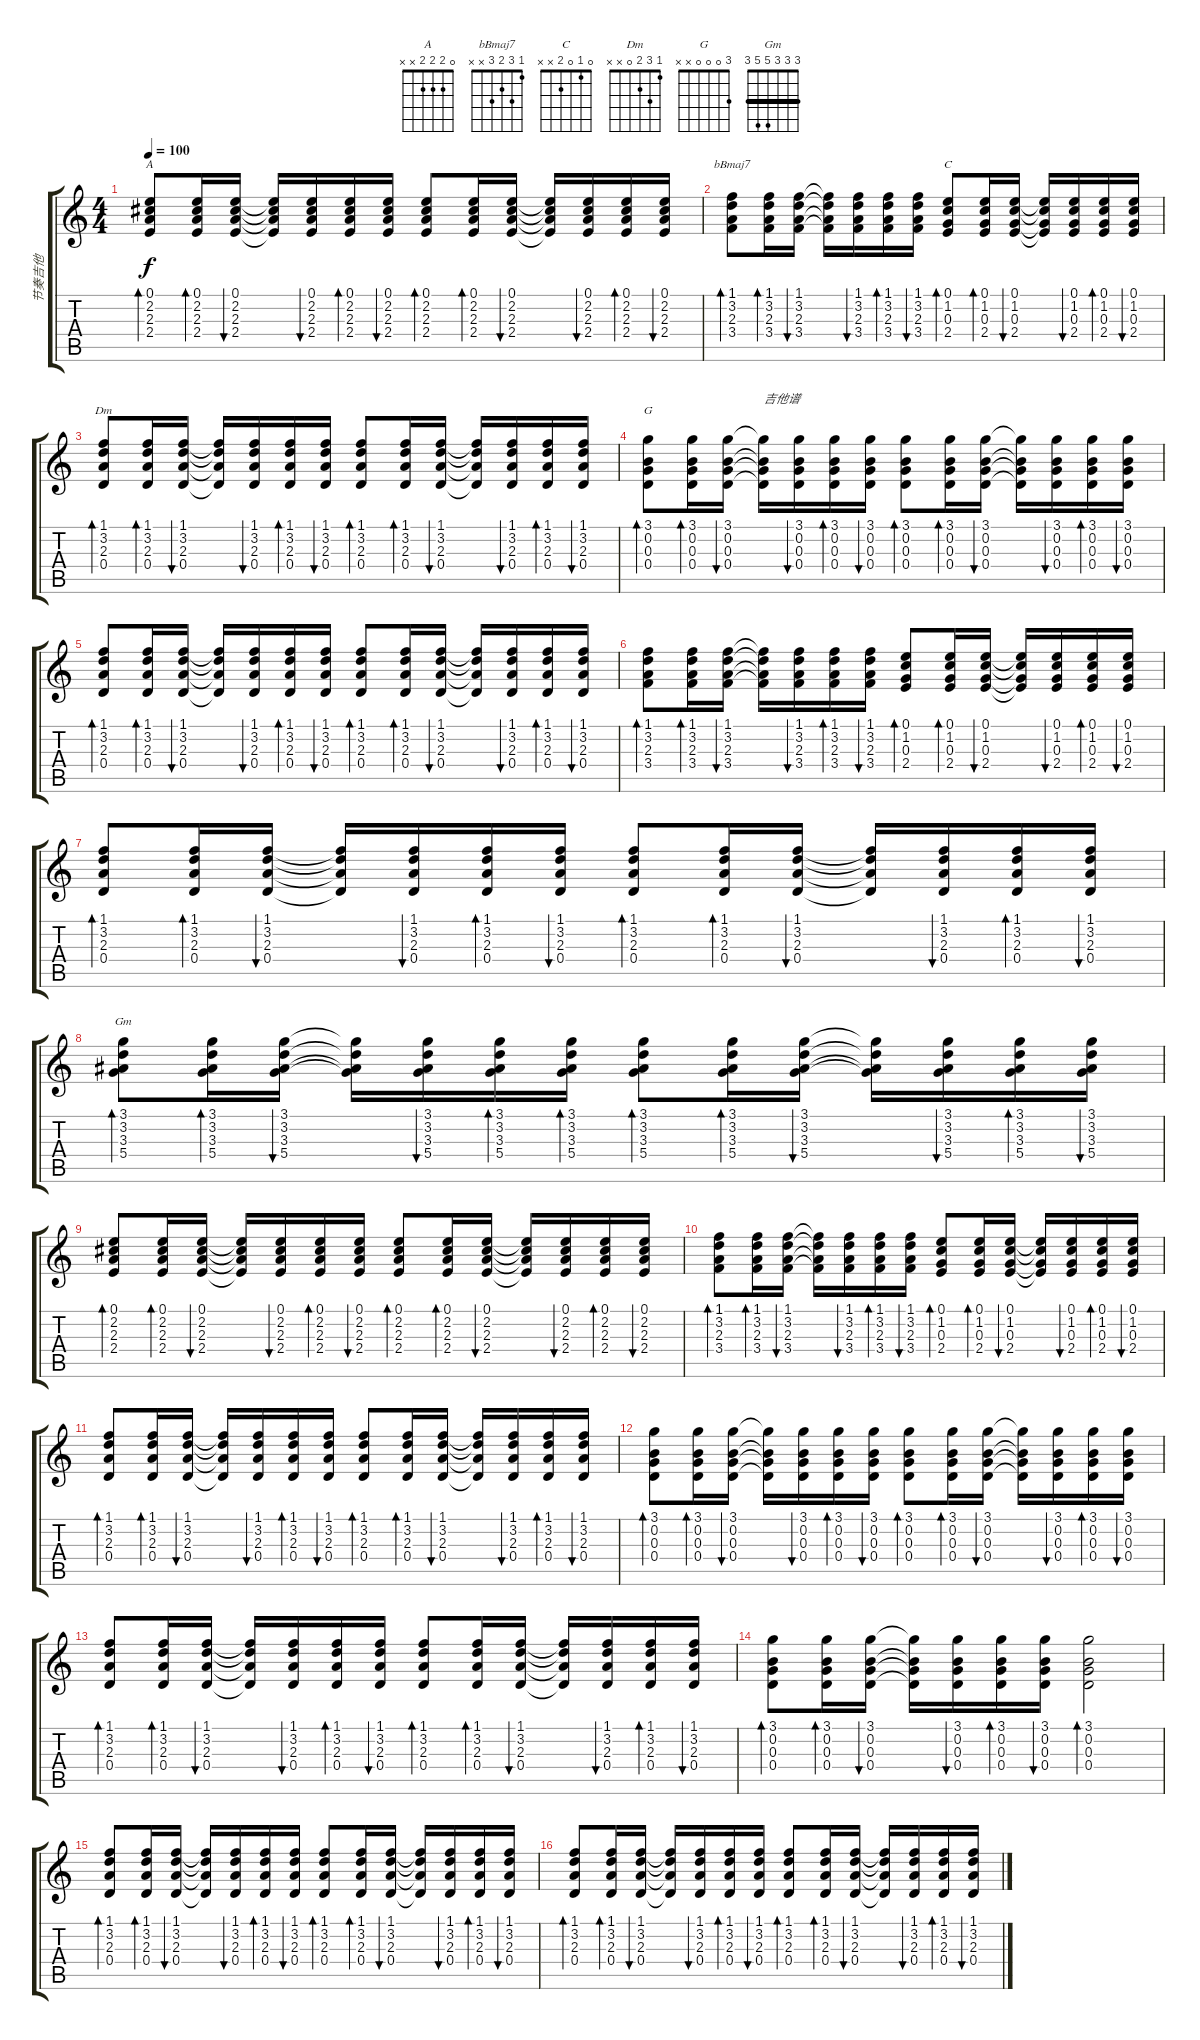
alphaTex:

\track ("节奏吉他" "节奏吉他") {instrument acousticguitarsteel}
\staff {score tabs}
\tuning (E4 B3 G3 D3 A2 E2) {hide}
\chord ("A" 0 2 2 2 x x)
\chord ("bBmaj7" 1 3 2 3 x x)
\chord ("C" 0 1 0 2 x x)
\chord ("Dm" 1 3 2 0 x x)
\chord ("G" 3 0 0 0 x x)
\chord ("Gm" 3 3 3 5 5 3) {barre 3}
\ts (4 4)
\tempo 100
\clef g2
\ks c
(0.1 2.2 2.3 2.4).8{bd 60 ch "A" dy f} (0.1 2.2 2.3 2.4).16{bd 60} (0.1 2.2 2.3 2.4).16{bu 60} (0.1{t} 2.2{t} 2.3{t} 2.4{t}).16 (0.1 2.2 2.3 2.4).16{bu 60} (0.1 2.2 2.3 2.4).16{bd 60} (0.1 2.2 2.3 2.4).16{bu 60} (0.1 2.2 2.3 2.4).8{bd 60} (0.1 2.2 2.3 2.4).16{bd 60} (0.1 2.2 2.3 2.4).16{bu 60} (0.1{t} 2.2{t} 2.3{t} 2.4{t}).16 (0.1 2.2 2.3 2.4).16{bu 60} (0.1 2.2 2.3 2.4).16{bd 60} (0.1 2.2 2.3 2.4).16{bu 60} |
(1.1 3.2 2.3 3.4).8{bd 60 ch "bBmaj7"} (1.1 3.2 2.3 3.4).16{bd 60} (1.1 3.2 2.3 3.4).16{bu 60} (1.1{t} 3.2{t} 2.3{t} 3.4{t}).16 (1.1 3.2 2.3 3.4).16{bu 60} (1.1 3.2 2.3 3.4).16{bd 60} (1.1 3.2 2.3 3.4).16{bu 60} (0.1 1.2 0.3 2.4).8{bd 60 ch "C"} (0.1 1.2 0.3 2.4).16{bd 60} (0.1 1.2 0.3 2.4).16{bu 60} (0.1{t} 1.2{t} 0.3{t} 2.4{t}).16 (0.1 1.2 0.3 2.4).16{bu 60} (0.1 1.2 0.3 2.4).16{bd 60} (0.1 1.2 0.3 2.4).16{bu 60} |
(1.1 3.2 2.3 0.4).8{bd 60 ch "Dm"} (1.1 3.2 2.3 0.4).16{bd 60} (1.1 3.2 2.3 0.4).16{bu 60} (1.1{t} 3.2{t} 2.3{t} 0.4{t}).16 (1.1 3.2 2.3 0.4).16{bu 60} (1.1 3.2 2.3 0.4).16{bd 60} (1.1 3.2 2.3 0.4).16{bu 60} (1.1 3.2 2.3 0.4).8{bd 60} (1.1 3.2 2.3 0.4).16{bd 60} (1.1 3.2 2.3 0.4).16{bu 60} (1.1{t} 3.2{t} 2.3{t} 0.4{t}).16 (1.1 3.2 2.3 0.4).16{bu 60} (1.1 3.2 2.3 0.4).16{bd 60} (1.1 3.2 2.3 0.4).16{bu 60} |
(3.1 0.2 0.3 0.4).8{bd 60 ch "G"} (3.1 0.2 0.3 0.4).16{bd 60} (3.1 0.2 0.3 0.4).16{bu 60} (3.1{t} 0.2{t} 0.3{t} 0.4{t}).16{txt "吉他谱"} (3.1 0.2 0.3 0.4).16{bu 60} (3.1 0.2 0.3 0.4).16{bd 60} (3.1 0.2 0.3 0.4).16{bu 60} (3.1 0.2 0.3 0.4).8{bd 60} (3.1 0.2 0.3 0.4).16{bd 60} (3.1 0.2 0.3 0.4).16{bu 60} (3.1{t} 0.2{t} 0.3{t} 0.4{t}).16 (3.1 0.2 0.3 0.4).16{bu 60} (3.1 0.2 0.3 0.4).16{bd 60} (3.1 0.2 0.3 0.4).16{bu 60} |
(1.1 3.2 2.3 0.4).8{bd 60} (1.1 3.2 2.3 0.4).16{bd 60} (1.1 3.2 2.3 0.4).16{bu 60} (1.1{t} 3.2{t} 2.3{t} 0.4{t}).16 (1.1 3.2 2.3 0.4).16{bu 60} (1.1 3.2 2.3 0.4).16{bd 60} (1.1 3.2 2.3 0.4).16{bu 60} (1.1 3.2 2.3 0.4).8{bd 60} (1.1 3.2 2.3 0.4).16{bd 60} (1.1 3.2 2.3 0.4).16{bu 60} (1.1{t} 3.2{t} 2.3{t} 0.4{t}).16 (1.1 3.2 2.3 0.4).16{bu 60} (1.1 3.2 2.3 0.4).16{bd 60} (1.1 3.2 2.3 0.4).16{bu 60} |
(1.1 3.2 2.3 3.4).8{bd 60} (1.1 3.2 2.3 3.4).16{bd 60} (1.1 3.2 2.3 3.4).16{bu 60} (1.1{t} 3.2{t} 2.3{t} 3.4{t}).16 (1.1 3.2 2.3 3.4).16{bu 60} (1.1 3.2 2.3 3.4).16{bd 60} (1.1 3.2 2.3 3.4).16{bu 60} (0.1 1.2 0.3 2.4).8{bd 60} (0.1 1.2 0.3 2.4).16{bd 60} (0.1 1.2 0.3 2.4).16{bu 60} (0.1{t} 1.2{t} 0.3{t} 2.4{t}).16 (0.1 1.2 0.3 2.4).16{bu 60} (0.1 1.2 0.3 2.4).16{bd 60} (0.1 1.2 0.3 2.4).16{bu 60} |
(1.1 3.2 2.3 0.4).8{bd 60} (1.1 3.2 2.3 0.4).16{bd 60} (1.1 3.2 2.3 0.4).16{bu 60} (1.1{t} 3.2{t} 2.3{t} 0.4{t}).16 (1.1 3.2 2.3 0.4).16{bu 60} (1.1 3.2 2.3 0.4).16{bd 60} (1.1 3.2 2.3 0.4).16{bu 60} (1.1 3.2 2.3 0.4).8{bd 60} (1.1 3.2 2.3 0.4).16{bd 60} (1.1 3.2 2.3 0.4).16{bu 60} (1.1{t} 3.2{t} 2.3{t} 0.4{t}).16 (1.1 3.2 2.3 0.4).16{bu 60} (1.1 3.2 2.3 0.4).16{bd 60} (1.1 3.2 2.3 0.4).16{bu 60} |
(3.1 3.2 3.3 5.4).8{bd 60 ch "Gm"} (3.1 3.2 3.3 5.4).16{bd 60} (3.1 3.2 3.3 5.4).16{bu 60} (3.1{t} 3.2{t} 3.3{t} 5.4{t}).16 (3.1 3.2 3.3 5.4).16{bu 60} (3.1 3.2 3.3 5.4).16{bd 60} (3.1 3.2 3.3 5.4).16{bd 60} (3.1 3.2 3.3 5.4).8{bd 60} (3.1 3.2 3.3 5.4).16{bd 60} (3.1 3.2 3.3 5.4).16{bu 60} (3.1{t} 3.2{t} 3.3{t} 5.4{t}).16 (3.1 3.2 3.3 5.4).16{bu 60} (3.1 3.2 3.3 5.4).16{bd 60} (3.1 3.2 3.3 5.4).16{bu 60} |
(0.1 2.2 2.3 2.4).8{bd 60} (0.1 2.2 2.3 2.4).16{bd 60} (0.1 2.2 2.3 2.4).16{bu 60} (0.1{t} 2.2{t} 2.3{t} 2.4{t}).16 (0.1 2.2 2.3 2.4).16{bu 60} (0.1 2.2 2.3 2.4).16{bd 60} (0.1 2.2 2.3 2.4).16{bu 60} (0.1 2.2 2.3 2.4).8{bd 60} (0.1 2.2 2.3 2.4).16{bd 60} (0.1 2.2 2.3 2.4).16{bu 60} (0.1{t} 2.2{t} 2.3{t} 2.4{t}).16 (0.1 2.2 2.3 2.4).16{bu 60} (0.1 2.2 2.3 2.4).16{bd 60} (0.1 2.2 2.3 2.4).16{bu 60} |
(1.1 3.2 2.3 3.4).8{bd 60} (1.1 3.2 2.3 3.4).16{bd 60} (1.1 3.2 2.3 3.4).16{bu 60} (1.1{t} 3.2{t} 2.3{t} 3.4{t}).16 (1.1 3.2 2.3 3.4).16{bu 60} (1.1 3.2 2.3 3.4).16{bd 60} (1.1 3.2 2.3 3.4).16{bu 60} (0.1 1.2 0.3 2.4).8{bd 60} (0.1 1.2 0.3 2.4).16{bd 60} (0.1 1.2 0.3 2.4).16{bu 60} (0.1{t} 1.2{t} 0.3{t} 2.4{t}).16 (0.1 1.2 0.3 2.4).16{bu 60} (0.1 1.2 0.3 2.4).16{bd 60} (0.1 1.2 0.3 2.4).16{bu 60} |
(1.1 3.2 2.3 0.4).8{bd 60} (1.1 3.2 2.3 0.4).16{bd 60} (1.1 3.2 2.3 0.4).16{bu 60} (1.1{t} 3.2{t} 2.3{t} 0.4{t}).16 (1.1 3.2 2.3 0.4).16{bu 60} (1.1 3.2 2.3 0.4).16{bd 60} (1.1 3.2 2.3 0.4).16{bu 60} (1.1 3.2 2.3 0.4).8{bd 60} (1.1 3.2 2.3 0.4).16{bd 60} (1.1 3.2 2.3 0.4).16{bu 60} (1.1{t} 3.2{t} 2.3{t} 0.4{t}).16 (1.1 3.2 2.3 0.4).16{bu 60} (1.1 3.2 2.3 0.4).16{bd 60} (1.1 3.2 2.3 0.4).16{bu 60} |
(3.1 0.2 0.3 0.4).8{bd 60} (3.1 0.2 0.3 0.4).16{bd 60} (3.1 0.2 0.3 0.4).16{bu 60} (3.1{t} 0.2{t} 0.3{t} 0.4{t}).16 (3.1 0.2 0.3 0.4).16{bu 60} (3.1 0.2 0.3 0.4).16{bd 60} (3.1 0.2 0.3 0.4).16{bu 60} (3.1 0.2 0.3 0.4).8{bd 60} (3.1 0.2 0.3 0.4).16{bd 60} (3.1 0.2 0.3 0.4).16{bu 60} (3.1{t} 0.2{t} 0.3{t} 0.4{t}).16 (3.1 0.2 0.3 0.4).16{bu 60} (3.1 0.2 0.3 0.4).16{bd 60} (3.1 0.2 0.3 0.4).16{bu 60} |
(1.1 3.2 2.3 0.4).8{bd 60} (1.1 3.2 2.3 0.4).16{bd 60} (1.1 3.2 2.3 0.4).16{bu 60} (1.1{t} 3.2{t} 2.3{t} 0.4{t}).16 (1.1 3.2 2.3 0.4).16{bu 60} (1.1 3.2 2.3 0.4).16{bd 60} (1.1 3.2 2.3 0.4).16{bu 60} (1.1 3.2 2.3 0.4).8{bd 60} (1.1 3.2 2.3 0.4).16{bd 60} (1.1 3.2 2.3 0.4).16{bu 60} (1.1{t} 3.2{t} 2.3{t} 0.4{t}).16 (1.1 3.2 2.3 0.4).16{bu 60} (1.1 3.2 2.3 0.4).16{bd 60} (1.1 3.2 2.3 0.4).16{bu 60} |
(3.1 0.2 0.3 0.4).8{bd 60} (3.1 0.2 0.3 0.4).16{bd 60} (3.1 0.2 0.3 0.4).16{bu 60} (3.1{t} 0.2{t} 0.3{t} 0.4{t}).16 (3.1 0.2 0.3 0.4).16{bu 60} (3.1 0.2 0.3 0.4).16{bd 60} (3.1 0.2 0.3 0.4).16{bu 60} (3.1 0.2 0.3 0.4).2{bd 240} |
(1.1 3.2 2.3 0.4).8{bd 60} (1.1 3.2 2.3 0.4).16{bd 60} (1.1 3.2 2.3 0.4).16{bu 60} (1.1{t} 3.2{t} 2.3{t} 0.4{t}).16 (1.1 3.2 2.3 0.4).16{bu 60} (1.1 3.2 2.3 0.4).16{bd 60} (1.1 3.2 2.3 0.4).16{bu 60} (1.1 3.2 2.3 0.4).8{bd 60} (1.1 3.2 2.3 0.4).16{bd 60} (1.1 3.2 2.3 0.4).16{bu 60} (1.1{t} 3.2{t} 2.3{t} 0.4{t}).16 (1.1 3.2 2.3 0.4).16{bu 60} (1.1 3.2 2.3 0.4).16{bd 60} (1.1 3.2 2.3 0.4).16{bu 60} |
(1.1 3.2 2.3 0.4).8{bd 60} (1.1 3.2 2.3 0.4).16{bd 60} (1.1 3.2 2.3 0.4).16{bu 60} (1.1{t} 3.2{t} 2.3{t} 0.4{t}).16 (1.1 3.2 2.3 0.4).16{bu 60} (1.1 3.2 2.3 0.4).16{bd 60} (1.1 3.2 2.3 0.4).16{bu 60} (1.1 3.2 2.3 0.4).8{bd 60} (1.1 3.2 2.3 0.4).16{bd 60} (1.1 3.2 2.3 0.4).16{bu 60} (1.1{t} 3.2{t} 2.3{t} 0.4{t}).16 (1.1 3.2 2.3 0.4).16{bu 60} (1.1 3.2 2.3 0.4).16{bd 60} (1.1 3.2 2.3 0.4).16{bu 60}
